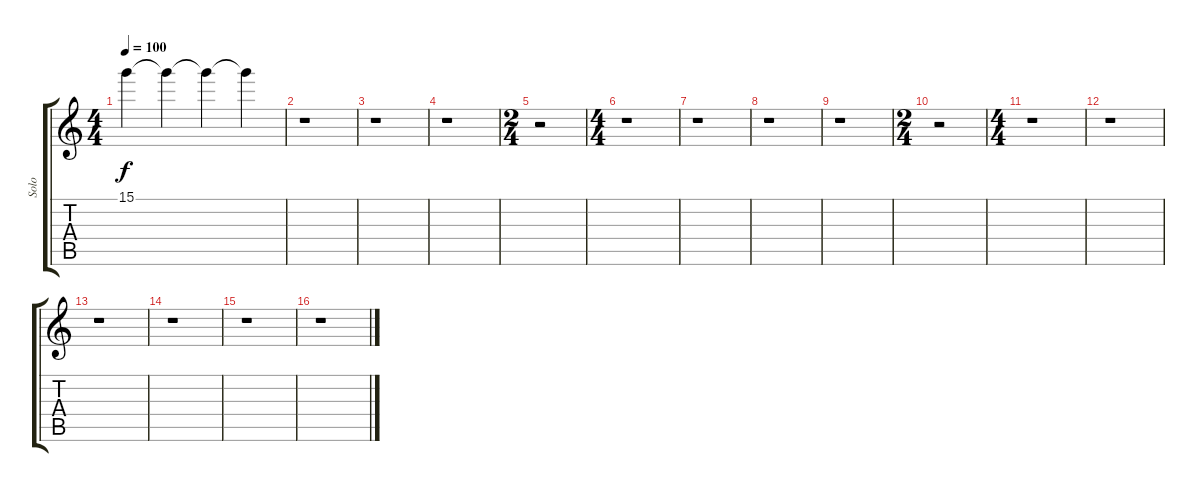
\track ("Solo" "Solo") {instrument overdrivenguitar}
\staff {score tabs}
\tuning (E4 B3 G3 D3 A2 E2) {hide}
\ts (4 4)
\tempo 100
\clef g2
\ks c
15.1.4{dy f} 15.1{t}.4{volume 10} 15.1{t}.4{volume 8} 15.1{t}.4{volume 6} |
r.1 |
r.1 |
r.1 |
\ts (2 4)
r.2 |
\ts (4 4)
r.1 |
r.1 |
r.1 |
r.1 |
\ts (2 4)
r.2 |
\ts (4 4)
r.1 |
r.1 |
r.1 |
r.1 |
r.1 |
r.1
